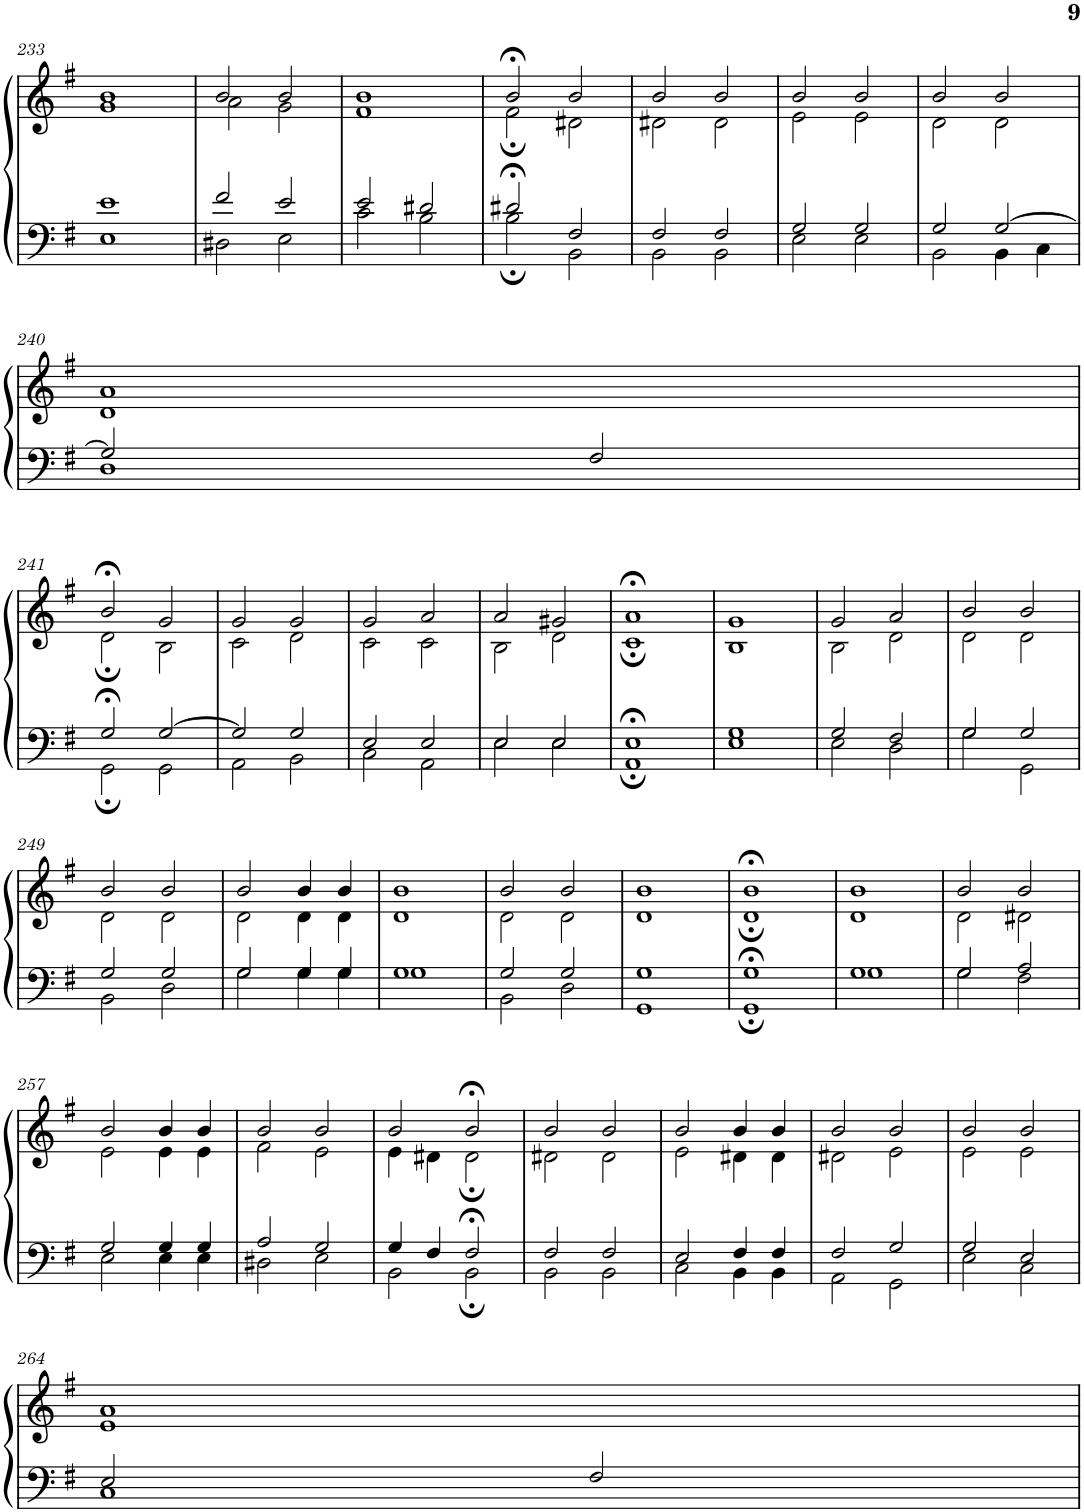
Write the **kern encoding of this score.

**kern	**kern
*part1	*part1
*staff2	*staff1
*I"Piano	*
*I'Pno.	*
!!LO:PB:g=z
*clefF4	*clefG2
*k[f#]	*k[f#]
*M4/4	*M4/4
*met(c)	*met(c)
=233	=233
*^	*^
1e	1E	1b	1g
=234	=234	=234	=234
2f#/	2D#X\	2b/	2a\
2e/	2E\	2b/	2g\
=235	=235	=235	=235
2e/	2c\	1b	1f#
2d#X/	2B\	.	.
=236	=236	=236	=236
2d#X;</	2B;\	2b;</	2f#;\
2F#/	2BB\	2b/	2d#X\
=237	=237	=237	=237
2F#/	2BB\	2b/	2d#X\
2F#/	2BB\	2b/	2d#\
=238	=238	=238	=238
2G/	2E\	2b/	2e\
2G/	2E\	2b/	2e\
=239	=239	=239	=239
2G/	2BB\	2b/	2d\
[2G/	4BB\	2b/	2d\
.	4C\	.	.
!!LO:LB:g=z	!!
=240	=240	=240	=240
2G/]	1D	1a	1d
2F#/	.	.	.
!!LO:LB:g=z	!!
=241	=241	=241	=241
2G;</	2GG;\	2b;</	2d;\
[2G/	2GG\	2g/	2B\
=242	=242	=242	=242
2G/]	2AA\	2g/	2c\
2G/	2BB\	2g/	2d\
=243	=243	=243	=243
2E/	2C\	2g/	2c\
2E/	2AA\	2a/	2c\
=244	=244	=244	=244
2E/	2E\	2a/	2B\
2E/	2E\	2g#X/	2d\
=245	=245	=245	=245
1E;<	1AA;	1a;<	1c;
=246	=246	=246	=246
1G	1E	1g	1B
=247	=247	=247	=247
2G/	2E\	2g/	2B\
2F#/	2D\	2a/	2d\
=248	=248	=248	=248
2G/	2G\	2b/	2d\
2G/	2GG\	2b/	2d\
!!LO:LB:g=z	!!
=249	=249	=249	=249
2G/	2BB\	2b/	2d\
2G/	2D\	2b/	2d\
=250	=250	=250	=250
2G/	2G\	2b/	2d\
4G/	4G\	4b/	4d\
4G/	4G\	4b/	4d\
=251	=251	=251	=251
1G	1G	1b	1d
=252	=252	=252	=252
2G/	2BB\	2b/	2d\
2G/	2D\	2b/	2d\
=253	=253	=253	=253
1G	1GG	1b	1d
=254	=254	=254	=254
1G;<	1GG;	1b;<	1d;
=255	=255	=255	=255
1G	1G	1b	1d
=256	=256	=256	=256
2G/	2G\	2b/	2d\
2A/	2F#\	2b/	2d#X\
!!LO:LB:g=z	!!
=257	=257	=257	=257
2G/	2E\	2b/	2e\
4G/	4E\	4b/	4e\
4G/	4E\	4b/	4e\
=258	=258	=258	=258
2A/	2D#X\	2b/	2f#\
2G/	2E\	2b/	2e\
=259	=259	=259	=259
4G/	2BB\	2b/	4e\
4F#/	.	.	4d#X\
2F#;</	2BB;\	2b;</	2d#;\
=260	=260	=260	=260
2F#/	2BB\	2b/	2d#X\
2F#/	2BB\	2b/	2d#\
=261	=261	=261	=261
2E/	2C\	2b/	2e\
4F#/	4BB\	4b/	4d#X\
4F#/	4BB\	4b/	4d#\
=262	=262	=262	=262
2F#/	2AA\	2b/	2d#X\
2G/	2GG\	2b/	2e\
=263	=263	=263	=263
2G/	2E\	2b/	2e\
2E/	2C\	2b/	2e\
!!LO:LB:g=z	!!
=264	=264	=264	=264
2E/	1C	1a	1e
2F#/	.	.	.
*v	*v	*	*
*	*v	*v
=	=
*-	*-
